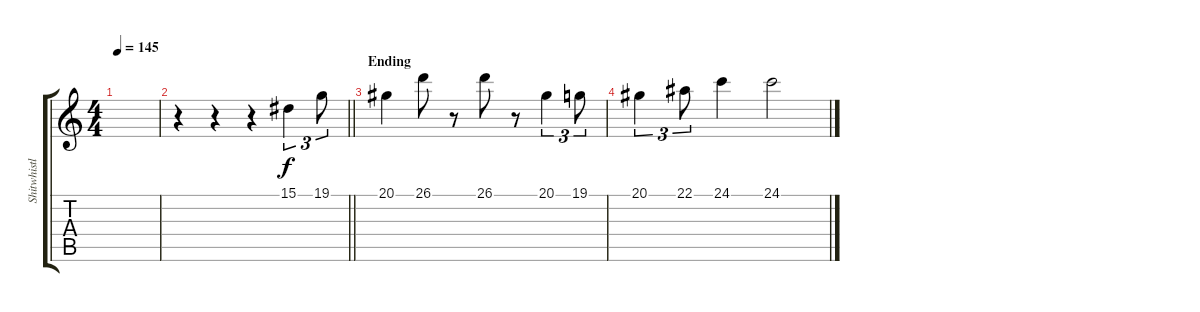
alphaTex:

\track ("Shitwhistle" "Shitwhistl") {instrument shakuhachi}
\staff {score tabs}
\tuning (C4 G3 Eb3 Bb2 F2 C2) {hide}
\ts (4 4)
\tempo 145
\clef g2
\ks c
|
\barLineRight lightlight
r.4 r.4 r.4 15.1.4{tu (3 2)} 19.1.8{tu (3 2)} |
\section ("" "Ending")
20.1.4 26.1.8 r.8 26.1.8 r.8 20.1.4{tu (3 2)} 19.1.8{tu (3 2)} |
20.1.4{tu (3 2)} 22.1.8{tu (3 2)} 24.1.4 24.1.2
